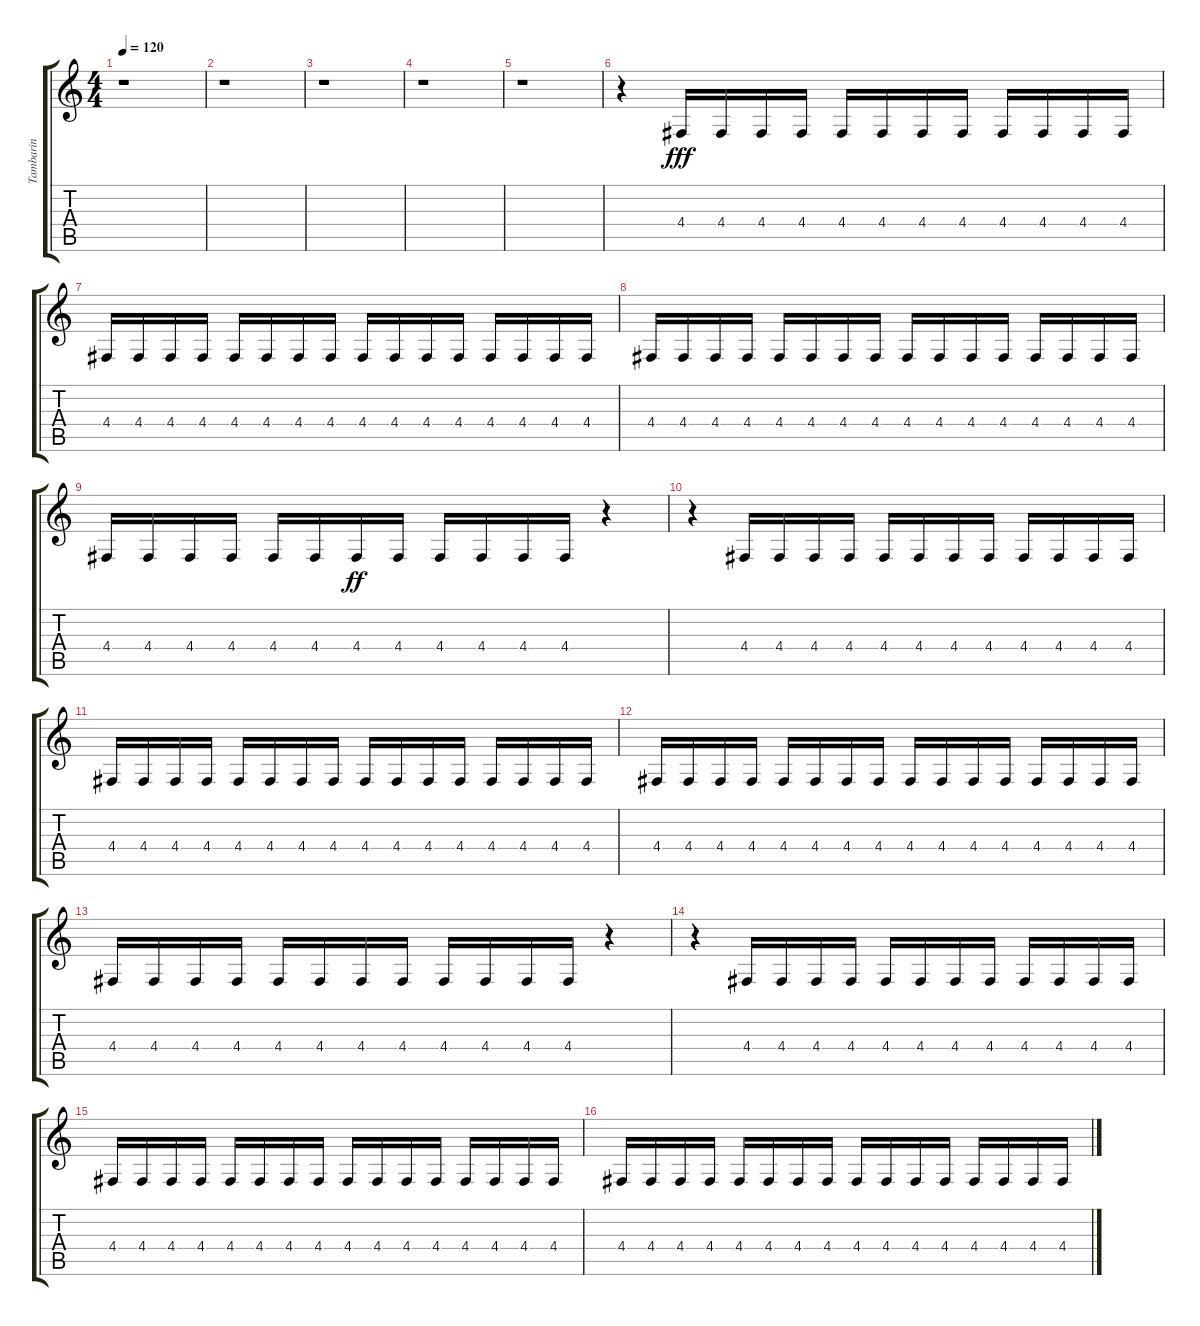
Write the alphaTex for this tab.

\track ("Tambarin" "Tambarin") {instrument harpsichord}
\staff {score tabs}
\tuning (E4 B3 G3 D3 A2 E2) {hide}
\ts (4 4)
\tempo 120
\clef g2
\ks c
r.1{dy fff} |
r.1 |
r.1 |
r.1 |
r.1 |
r.4 4.4.16 4.4.16 4.4.16 4.4.16 4.4.16 4.4.16 4.4.16 4.4.16 4.4.16 4.4.16 4.4.16 4.4.16 |
4.4.16 4.4.16 4.4.16 4.4.16 4.4.16 4.4.16 4.4.16 4.4.16 4.4.16 4.4.16 4.4.16 4.4.16 4.4.16 4.4.16 4.4.16 4.4.16 |
4.4.16 4.4.16 4.4.16 4.4.16 4.4.16 4.4.16 4.4.16 4.4.16 4.4.16 4.4.16 4.4.16 4.4.16 4.4.16 4.4.16 4.4.16 4.4.16 |
4.4.16 4.4.16 4.4.16 4.4.16 4.4.16 4.4.16 4.4.16{dy ff} 4.4.16 4.4.16 4.4.16 4.4.16 4.4.16 r.4 |
r.4 4.4.16 4.4.16 4.4.16 4.4.16 4.4.16 4.4.16 4.4.16 4.4.16 4.4.16 4.4.16 4.4.16 4.4.16 |
4.4.16 4.4.16 4.4.16 4.4.16 4.4.16 4.4.16 4.4.16 4.4.16 4.4.16 4.4.16 4.4.16 4.4.16 4.4.16 4.4.16 4.4.16 4.4.16 |
4.4.16 4.4.16 4.4.16 4.4.16 4.4.16 4.4.16 4.4.16 4.4.16 4.4.16 4.4.16 4.4.16 4.4.16 4.4.16 4.4.16 4.4.16 4.4.16 |
4.4.16 4.4.16 4.4.16 4.4.16 4.4.16 4.4.16 4.4.16 4.4.16 4.4.16 4.4.16 4.4.16 4.4.16 r.4 |
r.4 4.4.16 4.4.16 4.4.16 4.4.16 4.4.16 4.4.16 4.4.16 4.4.16 4.4.16 4.4.16 4.4.16 4.4.16 |
4.4.16 4.4.16 4.4.16 4.4.16 4.4.16 4.4.16 4.4.16 4.4.16 4.4.16 4.4.16 4.4.16 4.4.16 4.4.16 4.4.16 4.4.16 4.4.16 |
4.4.16 4.4.16 4.4.16 4.4.16 4.4.16 4.4.16 4.4.16 4.4.16 4.4.16 4.4.16 4.4.16 4.4.16 4.4.16 4.4.16 4.4.16 4.4.16
